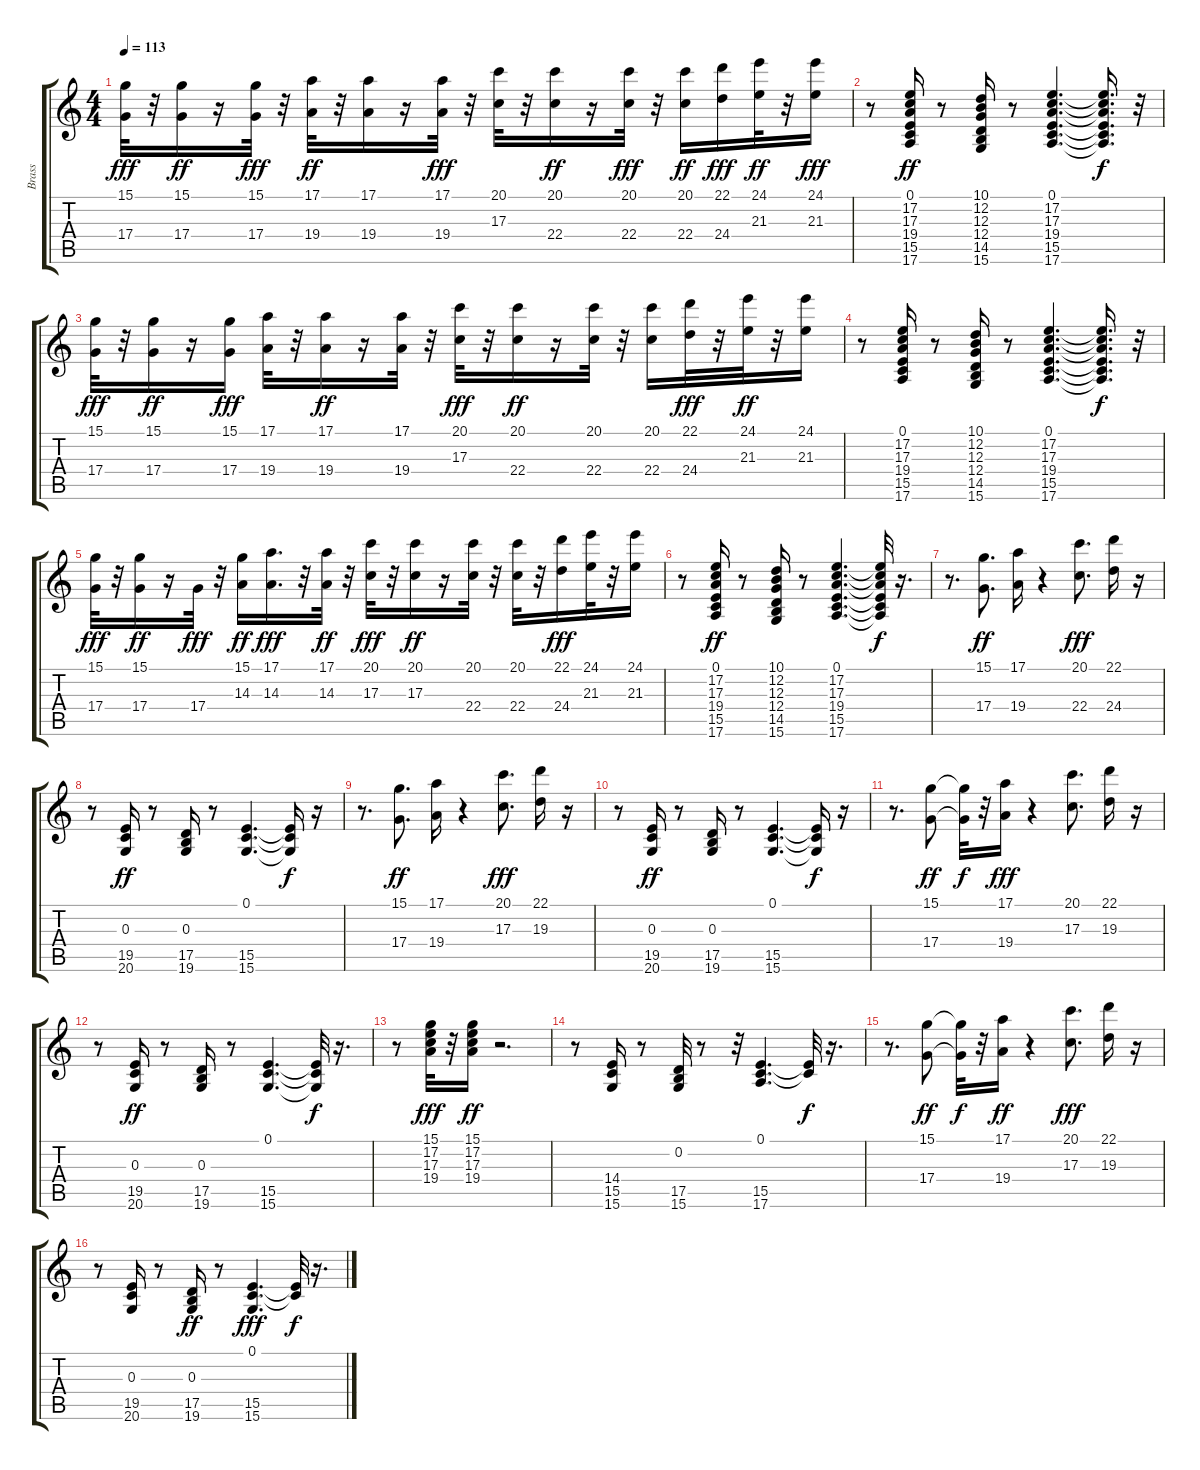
\track ("Brass" "Brass") {instrument brasssection}
\staff {score tabs}
\tuning (E4 B3 G3 D3 A2 E2) {hide}
\ts (4 4)
\tempo 113
\clef g2
\ks c
(15.1 17.4).32{dy fff} r.32 (15.1 17.4).16{dy ff} r.16 (15.1 17.4).32{dy fff} r.32 (17.1 19.4).32{dy ff} r.32 (17.1 19.4).16 r.16 (17.1 19.4).32{dy fff} r.32 (20.1 17.3).32 r.32 (20.1 22.4).16{dy ff} r.16 (20.1 22.4).32{dy fff} r.32 (20.1 22.4).16{dy ff} (22.1 24.4).16{dy fff} (24.1 21.3).32{dy ff} r.32 (24.1 21.3).16{dy fff} |
r.8 (0.1 17.2 17.3 19.4 15.5 17.6).16{dy ff} r.8 (10.1 12.2 12.3 12.4 14.5 15.6).16 r.8 (0.1 17.2 17.3 19.4 15.5 17.6).4{d} (0.1{t} 17.2{t} 17.3{t} 19.4{t} 15.5{t} 17.6{t}).16{d dy f} r.32 |
(15.1 17.4).32{dy fff} r.32 (15.1 17.4).16{dy ff} r.16 (15.1 17.4).16{dy fff} (17.1 19.4).32 r.32 (17.1 19.4).16{dy ff} r.16 (17.1 19.4).32 r.32 (20.1 17.3).32{dy fff} r.32 (20.1 22.4).16{dy ff} r.16 (20.1 22.4).32 r.32 (20.1 22.4).16 (22.1 24.4).32{dy fff} r.32 (24.1 21.3).32{dy ff} r.32 (24.1 21.3).16 |
r.8 (0.1 17.2 17.3 19.4 15.5 17.6).16 r.8 (10.1 12.2 12.3 12.4 14.5 15.6).16 r.8 (0.1 17.2 17.3 19.4 15.5 17.6).4{d} (0.1{t} 17.2{t} 17.3{t} 19.4{t} 15.5{t} 17.6{t}).16{d dy f} r.32 |
(15.1 17.4).32{dy fff} r.32 (15.1 17.4).16{dy ff} r.16 17.4.32{dy fff} r.32 (15.1 14.3).16{dy ff} (17.1 14.3).16{d dy fff} r.32 (17.1 14.3).32{dy ff} r.32 (20.1 17.3).32{dy fff} r.32 (20.1 17.3).16{dy ff} r.16 (20.1 22.4).32 r.32 (20.1 22.4).32 r.32 (22.1 24.4).16{dy fff} (24.1 21.3).32 r.32 (24.1 21.3).16 |
r.8 (0.1 17.2 17.3 19.4 15.5 17.6).16{dy ff} r.8 (10.1 12.2 12.3 12.4 14.5 15.6).16 r.8 (0.1 17.2 17.3 19.4 15.5 17.6).4{d} (0.1{t} 17.2{t} 17.3{t} 19.4{t} 15.5{t} 17.6{t}).32{dy f} r.16{d} |
r.8{d} (15.1 17.4).8{d dy ff volume 8 instrument brasssection} (17.1 19.4).16 r.4 (20.1 22.4).8{d dy fff} (22.1 24.4).16 r.16 |
r.8 (0.3 19.5 20.6).16{dy ff} r.8 (0.3 17.5 19.6).16 r.8 (0.1 15.5 15.6).4{d} (0.1{t} 15.5{t} 15.6{t}).16{dy f} r.16 |
r.8{d} (15.1 17.4).8{d dy ff} (17.1 19.4).16 r.4 (20.1 17.3).8{d dy fff} (22.1 19.3).16 r.16 |
r.8 (0.3 19.5 20.6).16{dy ff} r.8 (0.3 17.5 19.6).16 r.8 (0.1 15.5 15.6).4{d} (0.1{t} 15.5{t} 15.6{t}).16{dy f} r.16 |
r.8{d} (15.1 17.4).8{dy ff} (15.1{t} 17.4{t}).32{dy f} r.32 (17.1 19.4).16{dy fff} r.4 (20.1 17.3).8{d} (22.1 19.3).16 r.16 |
r.8 (0.3 19.5 20.6).16{dy ff} r.8 (0.3 17.5 19.6).16 r.8 (0.1 15.5 15.6).4{d} (0.1{t} 15.5{t} 15.6{t}).32{dy f} r.16{d} |
r.8 (15.1 17.2 17.3 19.4).32{dy fff} r.32 (15.1 17.2 17.3 19.4).16{dy ff} r.2{d} |
r.8 (14.4 15.5 15.6).16 r.8 (0.2 17.5 15.6).32 r.8 r.32 (0.1 15.5 17.6).4{d} (0.1{t} 15.5{t}).32{dy f} r.16{d} |
r.8{d} (15.1 17.4).8{dy ff} (15.1{t} 17.4{t}).32{dy f} r.32 (17.1 19.4).16{dy ff} r.4 (20.1 17.3).8{d dy fff} (22.1 19.3).16 r.16 |
r.8 (0.3 19.5 20.6).16 r.8 (0.3 17.5 19.6).16{dy ff} r.8 (0.1 15.5 15.6).4{d dy fff} (0.1{t} 15.5{t}).32{dy f} r.16{d}
